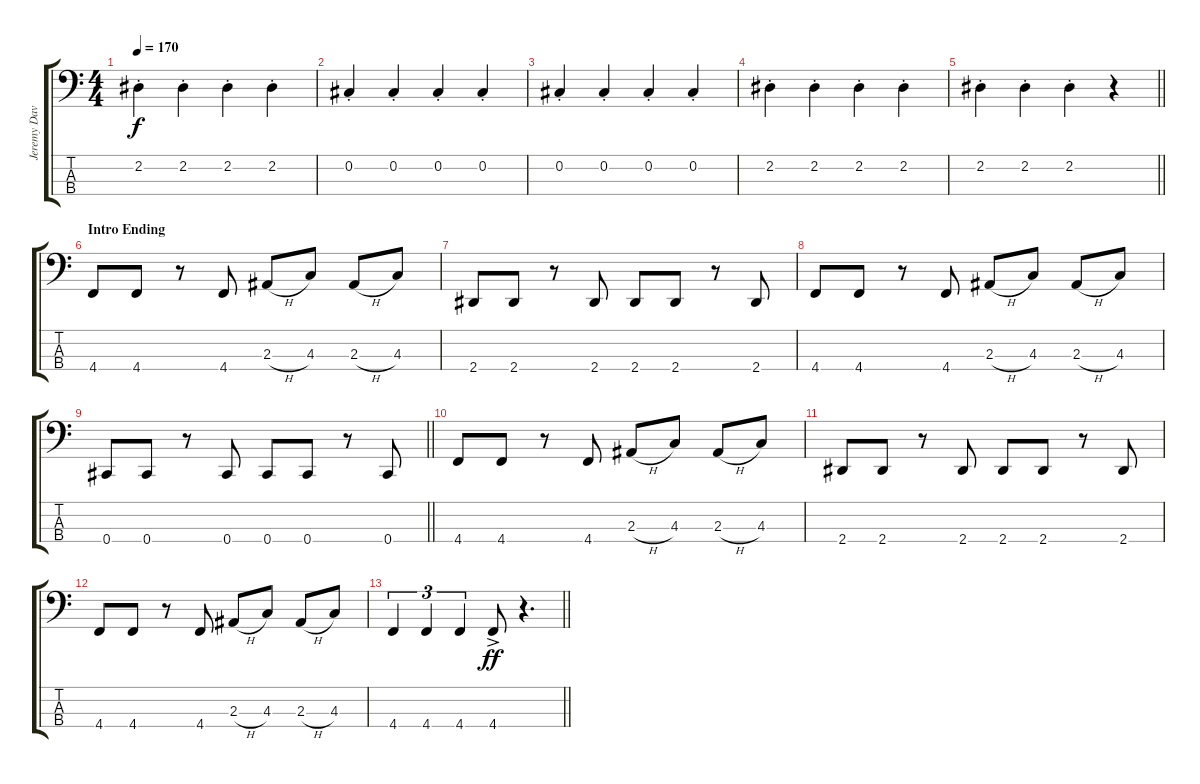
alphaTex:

\track ("Jeremy Davis (Bass)" "Jeremy Dav") {instrument electricbassfinger}
\staff {score tabs}
\tuning (Gb2 Db2 Ab1 Db1) {hide}
\ts (4 4)
\tempo 170
\clef f4
\ks c
2.2{st}.4{dy f} 2.2{st}.4 2.2{st}.4 2.2{st}.4 |
0.2{st}.4 0.2{st}.4 0.2{st}.4 0.2{st}.4 |
0.2{st}.4 0.2{st}.4 0.2{st}.4 0.2{st}.4 |
2.2{st}.4 2.2{st}.4 2.2{st}.4 2.2{st}.4 |
\barLineRight lightlight
2.2{st}.4 2.2{st}.4 2.2{st}.4 r.4 |
\section ("" "Intro Ending")
4.4.8 4.4.8 r.8 4.4.8 2.3{h}.8 4.3.8 2.3{h}.8 4.3.8 |
2.4.8 2.4.8 r.8 2.4.8 2.4.8 2.4.8 r.8 2.4.8 |
4.4.8 4.4.8 r.8 4.4.8 2.3{h}.8 4.3.8 2.3{h}.8 4.3.8 |
\barLineRight lightlight
0.4.8 0.4.8 r.8 0.4.8 0.4.8 0.4.8 r.8 0.4.8 |
\section ("" "")
4.4.8 4.4.8 r.8 4.4.8 2.3{h}.8 4.3.8 2.3{h}.8 4.3.8 |
2.4.8 2.4.8 r.8 2.4.8 2.4.8 2.4.8 r.8 2.4.8 |
4.4.8 4.4.8 r.8 4.4.8 2.3{h}.8 4.3.8 2.3{h}.8 4.3.8 |
\barLineRight lightlight
4.4.4{tu (3 2)} 4.4.4{tu (3 2)} 4.4.4{tu (3 2)} 4.4{ac}.8{dy ff} r.4{d}
